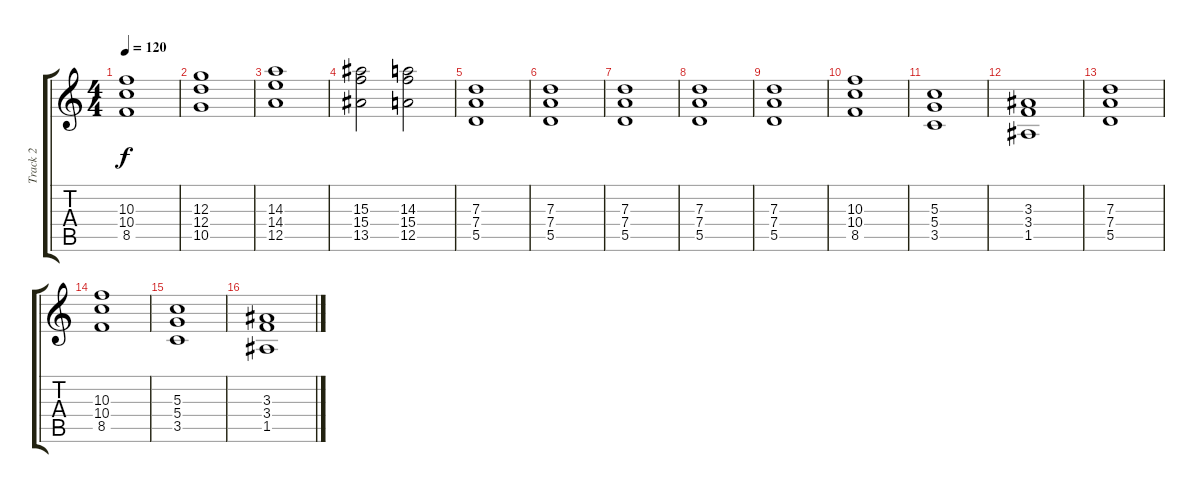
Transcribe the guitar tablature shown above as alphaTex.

\track ("Track 2" "Track 2") {instrument distortionguitar}
\staff {score tabs}
\tuning (E4 B3 G3 D3 A2 E2) {hide}
\ts (4 4)
\tempo 120
\clef g2
\ks c
(10.3 10.4 8.5).1{dy f} |
(12.3 12.4 10.5).1 |
(14.3 14.4 12.5).1 |
(15.3 15.4 13.5).2 (14.3 15.4 12.5).2 |
(7.3 7.4 5.5).1 |
(7.3 7.4 5.5).1 |
(7.3 7.4 5.5).1 |
(7.3 7.4 5.5).1 |
(7.3 7.4 5.5).1 |
(10.3 10.4 8.5).1 |
(5.3 5.4 3.5).1 |
(3.3 3.4 1.5).1 |
(7.3 7.4 5.5).1 |
(10.3 10.4 8.5).1 |
(5.3 5.4 3.5).1 |
(3.3 3.4 1.5).1
